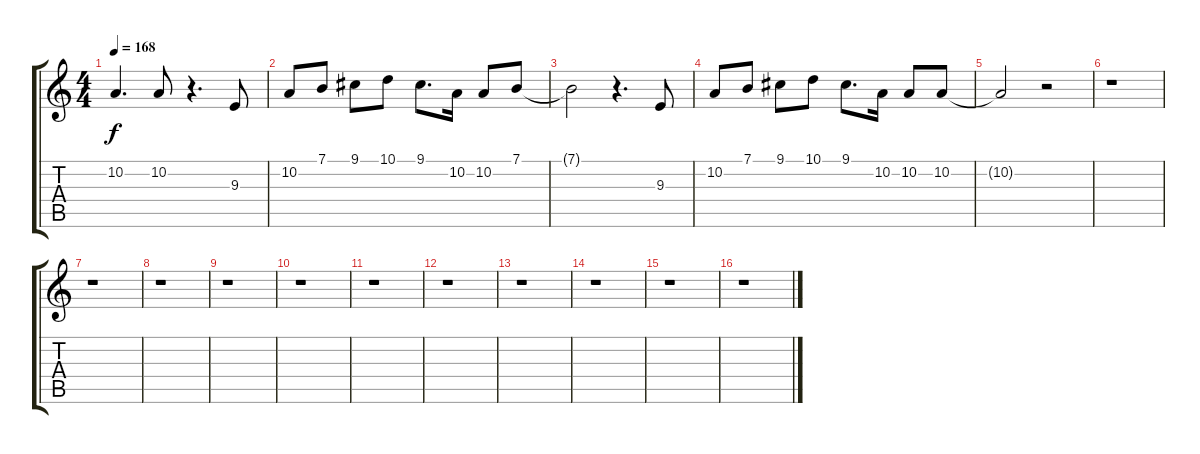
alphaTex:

\track "" {instrument flute}
\staff {score tabs}
\tuning (E4 B3 G3 D3 A2 E2) {hide}
\ts (4 4)
\tempo 168
\clef g2
\ks c
10.2{t}.4{d dy f} 10.2.8 r.4{d} 9.3.8 |
10.2.8 7.1.8 9.1.8 10.1.8 9.1.8{d} 10.2.16 10.2.8 7.1.8 |
7.1{t}.2 r.4{d} 9.3.8 |
10.2.8 7.1.8 9.1.8 10.1.8 9.1.8{d} 10.2.16 10.2.8 10.2.8 |
10.2{t}.2 r.2 |
r.1 |
r.1 |
r.1 |
r.1 |
r.1 |
r.1 |
r.1 |
r.1 |
r.1 |
r.1 |
r.1
